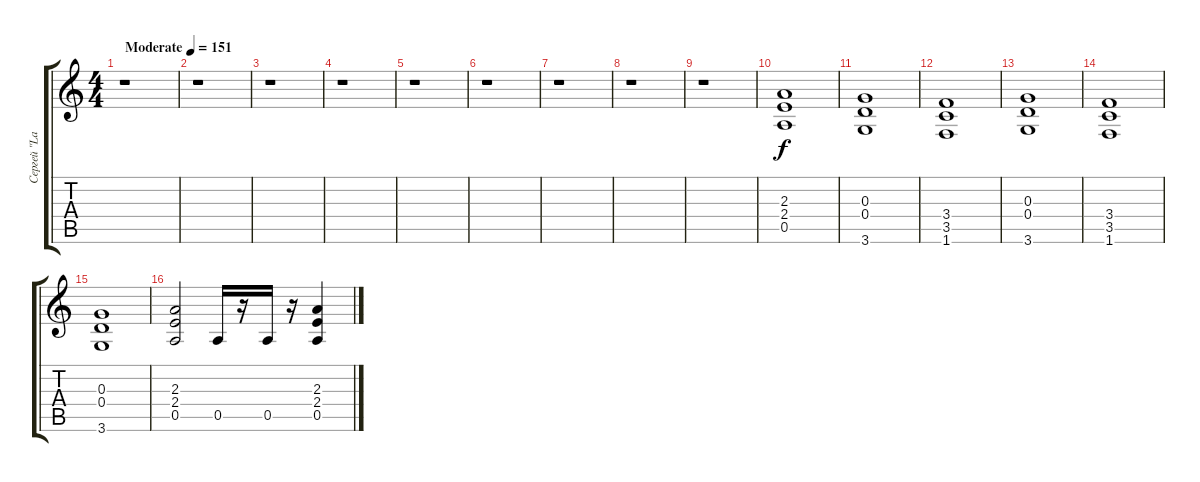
\track ("Сергей \"Lazar\"" "Сергей \"La") {instrument overdrivenguitar}
\staff {score tabs}
\tuning (E4 B3 G3 D3 A2 E2) {hide}
\ts (4 4)
\tempo (151 "Moderate")
\clef g2
\ks c
r.1{dy f instrument overdrivenguitar} |
r.1 |
r.1 |
r.1 |
r.1 |
r.1 |
r.1 |
r.1 |
r.1 |
(2.3 2.4 0.5).1 |
(0.3 0.4 3.6).1 |
(3.4 3.5 1.6).1 |
(0.3 0.4 3.6).1 |
(3.4 3.5 1.6).1 |
(0.3 0.4 3.6).1 |
(2.3 2.4 0.5).2 0.5.16 r.16 0.5.16 r.16 (2.3 2.4 0.5).4
